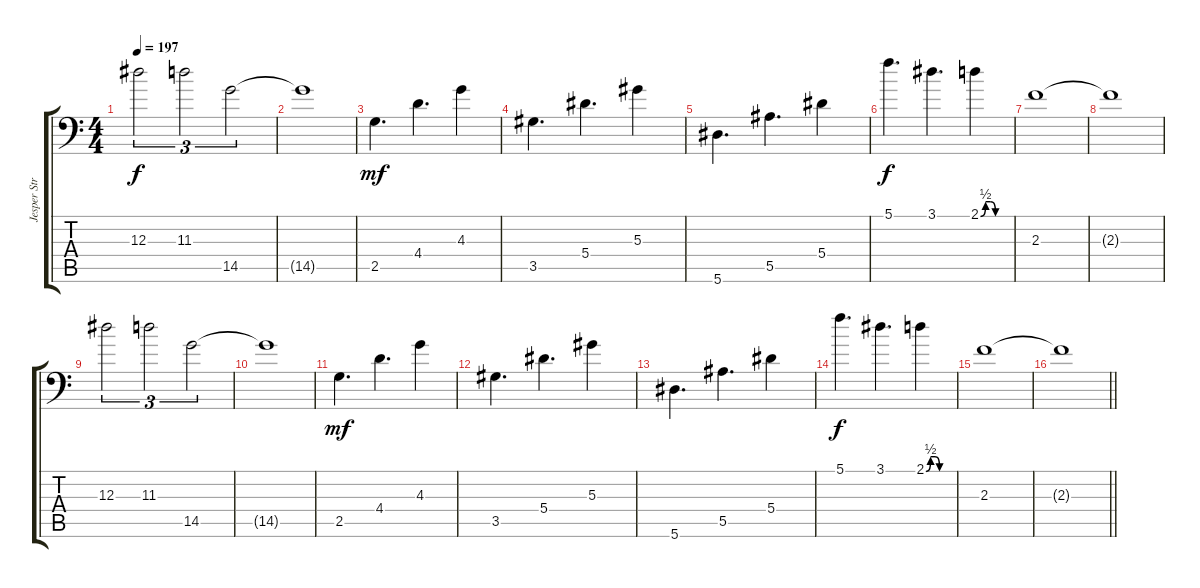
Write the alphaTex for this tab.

\track ("Jesper Strömblad" "Jesper Str") {instrument distortionguitar}
\staff {score tabs}
\tuning (C4 G3 Eb3 Bb2 F2 Bb1) {hide}
\ts (4 4)
\tempo 197
\clef f4
\ks c
12.3.2{tu (3 2) dy f} 11.3.2{tu (3 2)} 14.5.2{tu (3 2)} |
14.5{t}.1 |
2.5.4{d dy mf} 4.4.4{d} 4.3.4 |
3.5.4{d} 5.4.4{d} 5.3.4 |
5.6.4{d} 5.5.4{d} 5.4.4 |
5.1.4{d dy f} 3.1.4{d} 2.1{be (custom 0 0 10 2 20 2 30 0 60 0)}.4 |
2.3.1 |
2.3{t}.1 |
12.3.2{tu (3 2)} 11.3.2{tu (3 2)} 14.5.2{tu (3 2)} |
14.5{t}.1 |
2.5.4{d dy mf} 4.4.4{d} 4.3.4 |
3.5.4{d} 5.4.4{d} 5.3.4 |
5.6.4{d} 5.5.4{d} 5.4.4 |
5.1.4{d dy f} 3.1.4{d} 2.1{be (custom 0 0 10 2 20 2 30 0 60 0)}.4 |
2.3.1 |
\barLineRight lightlight
2.3{t}.1
